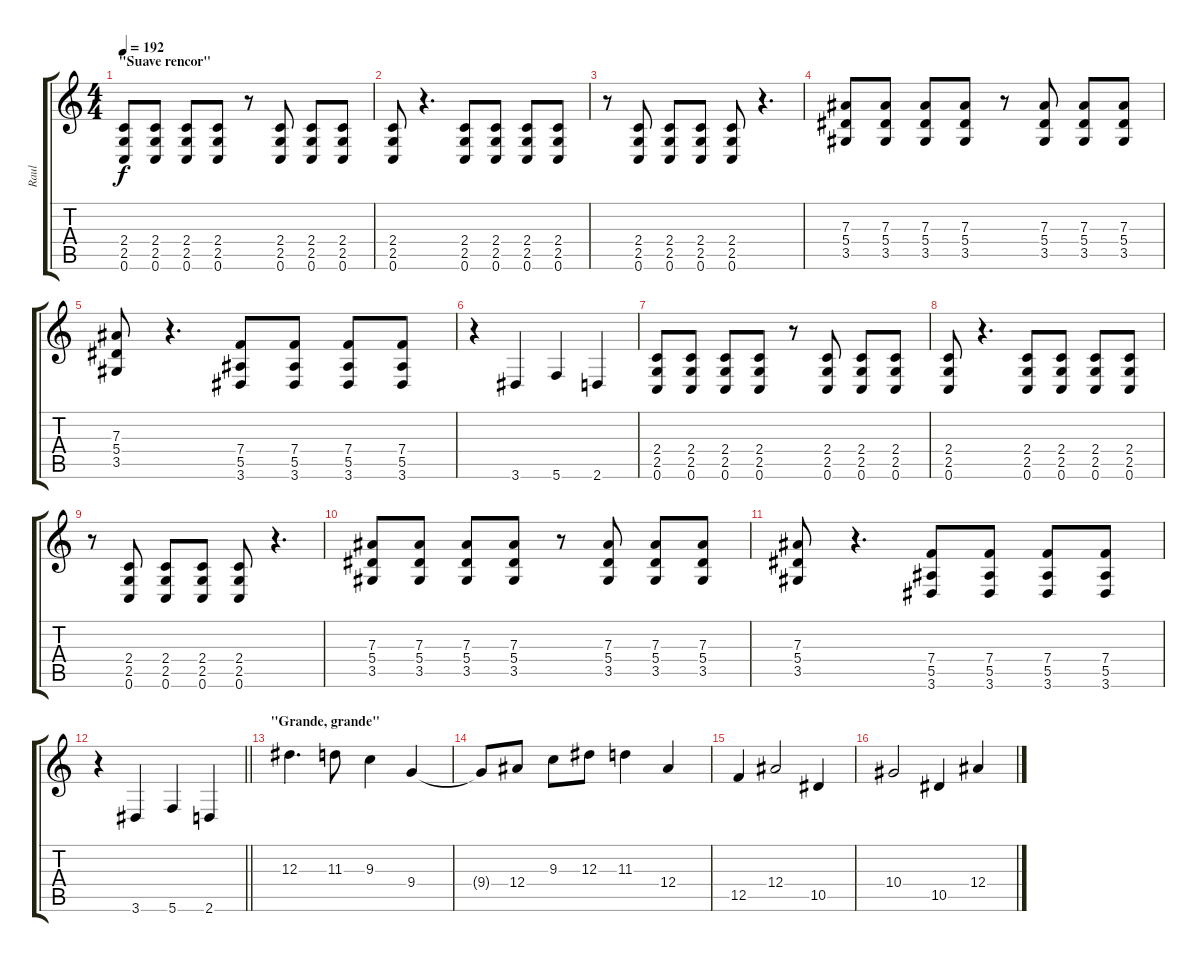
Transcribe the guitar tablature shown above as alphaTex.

\track ("Raul" "Raul") {instrument distortionguitar}
\staff {score tabs}
\tuning (C4 G3 Eb3 Bb2 F2 C2) {hide}
\ts (4 4)
\section ("" "\"Suave rencor\"")
\tempo 192
\clef g2
\ks c
(2.4 2.5 0.6).8{dy f} (2.4 2.5 0.6).8 (2.4 2.5 0.6).8 (2.4 2.5 0.6).8 r.8 (2.4 2.5 0.6).8 (2.4 2.5 0.6).8 (2.4 2.5 0.6).8 |
(2.4 2.5 0.6).8 r.4{d} (2.4 2.5 0.6).8 (2.4 2.5 0.6).8 (2.4 2.5 0.6).8 (2.4 2.5 0.6).8 |
r.8 (2.4 2.5 0.6).8 (2.4 2.5 0.6).8 (2.4 2.5 0.6).8 (2.4 2.5 0.6).8 r.4{d} |
(7.3 5.4 3.5).8 (7.3 5.4 3.5).8 (7.3 5.4 3.5).8 (7.3 5.4 3.5).8 r.8 (7.3 5.4 3.5).8 (7.3 5.4 3.5).8 (7.3 5.4 3.5).8 |
(7.3 5.4 3.5).8 r.4{d} (7.4 5.5 3.6).8 (7.4 5.5 3.6).8 (7.4 5.5 3.6).8 (7.4 5.5 3.6).8 |
r.4 3.6.4 5.6.4 2.6.4 |
(2.4 2.5 0.6).8 (2.4 2.5 0.6).8 (2.4 2.5 0.6).8 (2.4 2.5 0.6).8 r.8 (2.4 2.5 0.6).8 (2.4 2.5 0.6).8 (2.4 2.5 0.6).8 |
(2.4 2.5 0.6).8 r.4{d} (2.4 2.5 0.6).8 (2.4 2.5 0.6).8 (2.4 2.5 0.6).8 (2.4 2.5 0.6).8 |
r.8 (2.4 2.5 0.6).8 (2.4 2.5 0.6).8 (2.4 2.5 0.6).8 (2.4 2.5 0.6).8 r.4{d} |
(7.3 5.4 3.5).8 (7.3 5.4 3.5).8 (7.3 5.4 3.5).8 (7.3 5.4 3.5).8 r.8 (7.3 5.4 3.5).8 (7.3 5.4 3.5).8 (7.3 5.4 3.5).8 |
(7.3 5.4 3.5).8 r.4{d} (7.4 5.5 3.6).8 (7.4 5.5 3.6).8 (7.4 5.5 3.6).8 (7.4 5.5 3.6).8 |
\barLineRight lightlight
r.4 3.6.4 5.6.4 2.6.4 |
\section ("" "\"Grande, grande\"")
12.3.4{d} 11.3.8 9.3.4 9.4.4 |
9.4{t}.8 12.4.8 9.3.8 12.3.8 11.3.4 12.4.4 |
12.5.4 12.4.2 10.5.4 |
10.4.2 10.5.4 12.4.4
